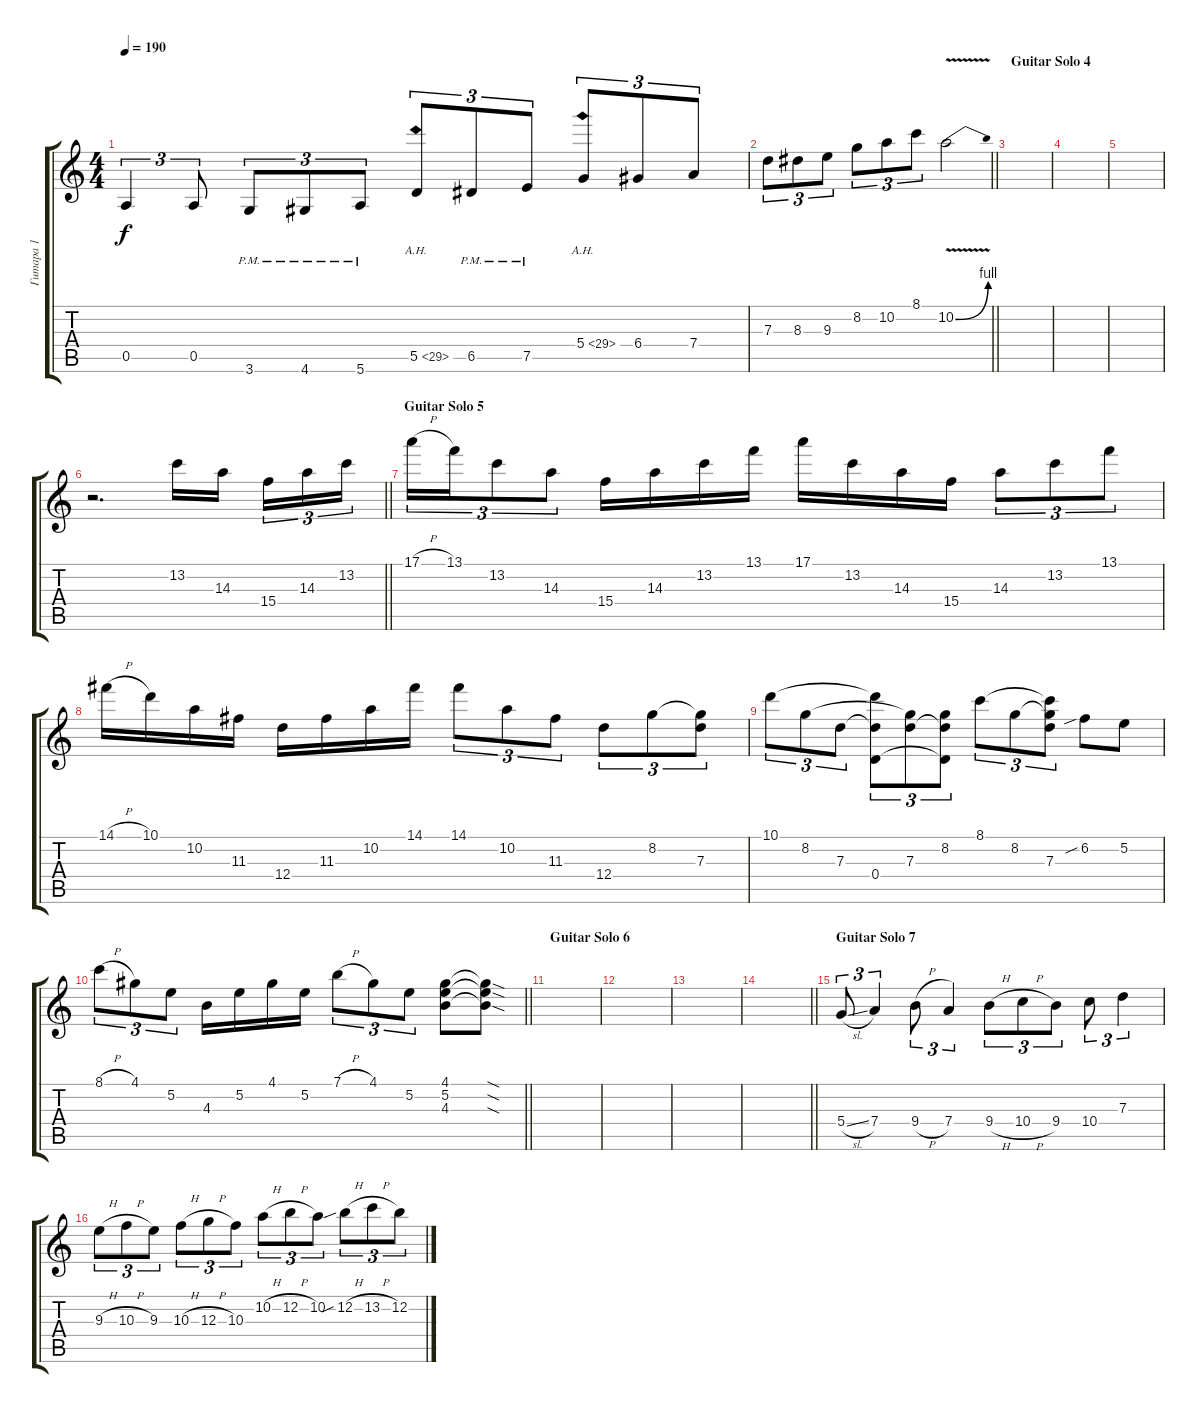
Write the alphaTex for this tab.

\track ("Гитара 1" "Гитара 1") {instrument distortionguitar}
\staff {score tabs}
\tuning (E4 B3 G3 D3 A2 E2) {hide}
\ts (4 4)
\tempo 190
\clef g2
\ks aminor
0.5.4{tu (3 2) dy f} 0.5.8{tu (3 2)} 3.6{pm}.8{tu (3 2)} 4.6{pm}.8{tu (3 2)} 5.6{pm}.8{tu (3 2)} 5.5{ah 24}.8{tu (3 2)} 6.5{pm}.8{tu (3 2)} 7.5{pm}.8{tu (3 2)} 5.4{ah 24}.8{tu (3 2)} 6.4.8{tu (3 2)} 7.4.8{tu (3 2)} |
\barLineRight lightlight
7.3.8{tu (3 2)} 8.3.8{tu (3 2)} 9.3.8{tu (3 2)} 8.2.8{tu (3 2)} 10.2.8{tu (3 2)} 8.1.8{tu (3 2)} 10.2{be (bend 0 0 60 4) v}.2 |
\section ("" "Guitar Solo 4")
|
|
|
\barLineRight lightlight
r.2{d} 13.2.16 14.3.16{beam splitsecondary} 15.4.16{tu (3 2)} 14.3.16{tu (3 2)} 13.2.16{tu (3 2)} |
\section ("" "Guitar Solo 5")
17.1{h}.16{tu (3 2)} 13.1.16{tu (3 2)} 13.2.8{tu (3 2)} 14.3.8{tu (3 2)} 15.4.16 14.3.16 13.2.16 13.1.16 17.1.16 13.2.16 14.3.16 15.4.16 14.3.8{tu (3 2)} 13.2.8{tu (3 2)} 13.1.8{tu (3 2)} |
14.1{h}.16 10.1.16 10.2.16 11.3.16 12.4.16 11.3.16 10.2.16 14.1.16 14.1.8{tu (3 2)} 10.2.8{tu (3 2)} 11.3.8{tu (3 2)} 12.4.8{tu (3 2)} 8.2.8{tu (3 2)} (8.2{t} 7.3).8{tu (3 2)} |
10.1.8{tu (3 2)} 8.2.8{tu (3 2)} 7.3.8{tu (3 2)} (10.1{t} 7.3{t} 0.4).8{tu (3 2)} (8.2{t} 7.3).8{tu (3 2)} (8.2 7.3{t} 0.4{t}).8{tu (3 2)} 8.1.8{tu (3 2)} 8.2.8{tu (3 2)} (8.1{t} 8.2{t} 7.3).8{tu (3 2)} 6.2{sib}.8 5.2.8 |
\barLineRight lightlight
8.1{h}.8{tu (3 2)} 4.1.8{tu (3 2)} 5.2.8{tu (3 2)} 4.3.16 5.2.16 4.1.16 5.2.16 7.1{h}.8{tu (3 2)} 4.1.8{tu (3 2)} 5.2.8{tu (3 2)} (4.1 5.2 4.3).8 (4.1{sod t} 5.2{sod t} 4.3{sod t}).8 |
\section ("" "Guitar Solo 6")
|
|
|
\barLineRight lightlight
|
\section ("" "Guitar Solo 7")
5.4{sl}.8{tu (3 2)} 7.4.4{tu (3 2)} 9.4{h}.8{tu (3 2)} 7.4.4{tu (3 2)} 9.4{h}.8{tu (3 2)} 10.4{h}.8{tu (3 2)} 9.4.8{tu (3 2)} 10.4.8{tu (3 2)} 7.3.4{tu (3 2)} |
9.3{h}.8{tu (3 2)} 10.3{h}.8{tu (3 2)} 9.3.8{tu (3 2)} 10.3{h}.8{tu (3 2)} 12.3{h}.8{tu (3 2)} 10.3.8{tu (3 2)} 10.2{h}.8{tu (3 2)} 12.2{h}.8{tu (3 2)} 10.2.8{tu (3 2)} 12.2{sib h}.8{tu (3 2)} 13.2{h}.8{tu (3 2)} 12.2.8{tu (3 2)}
